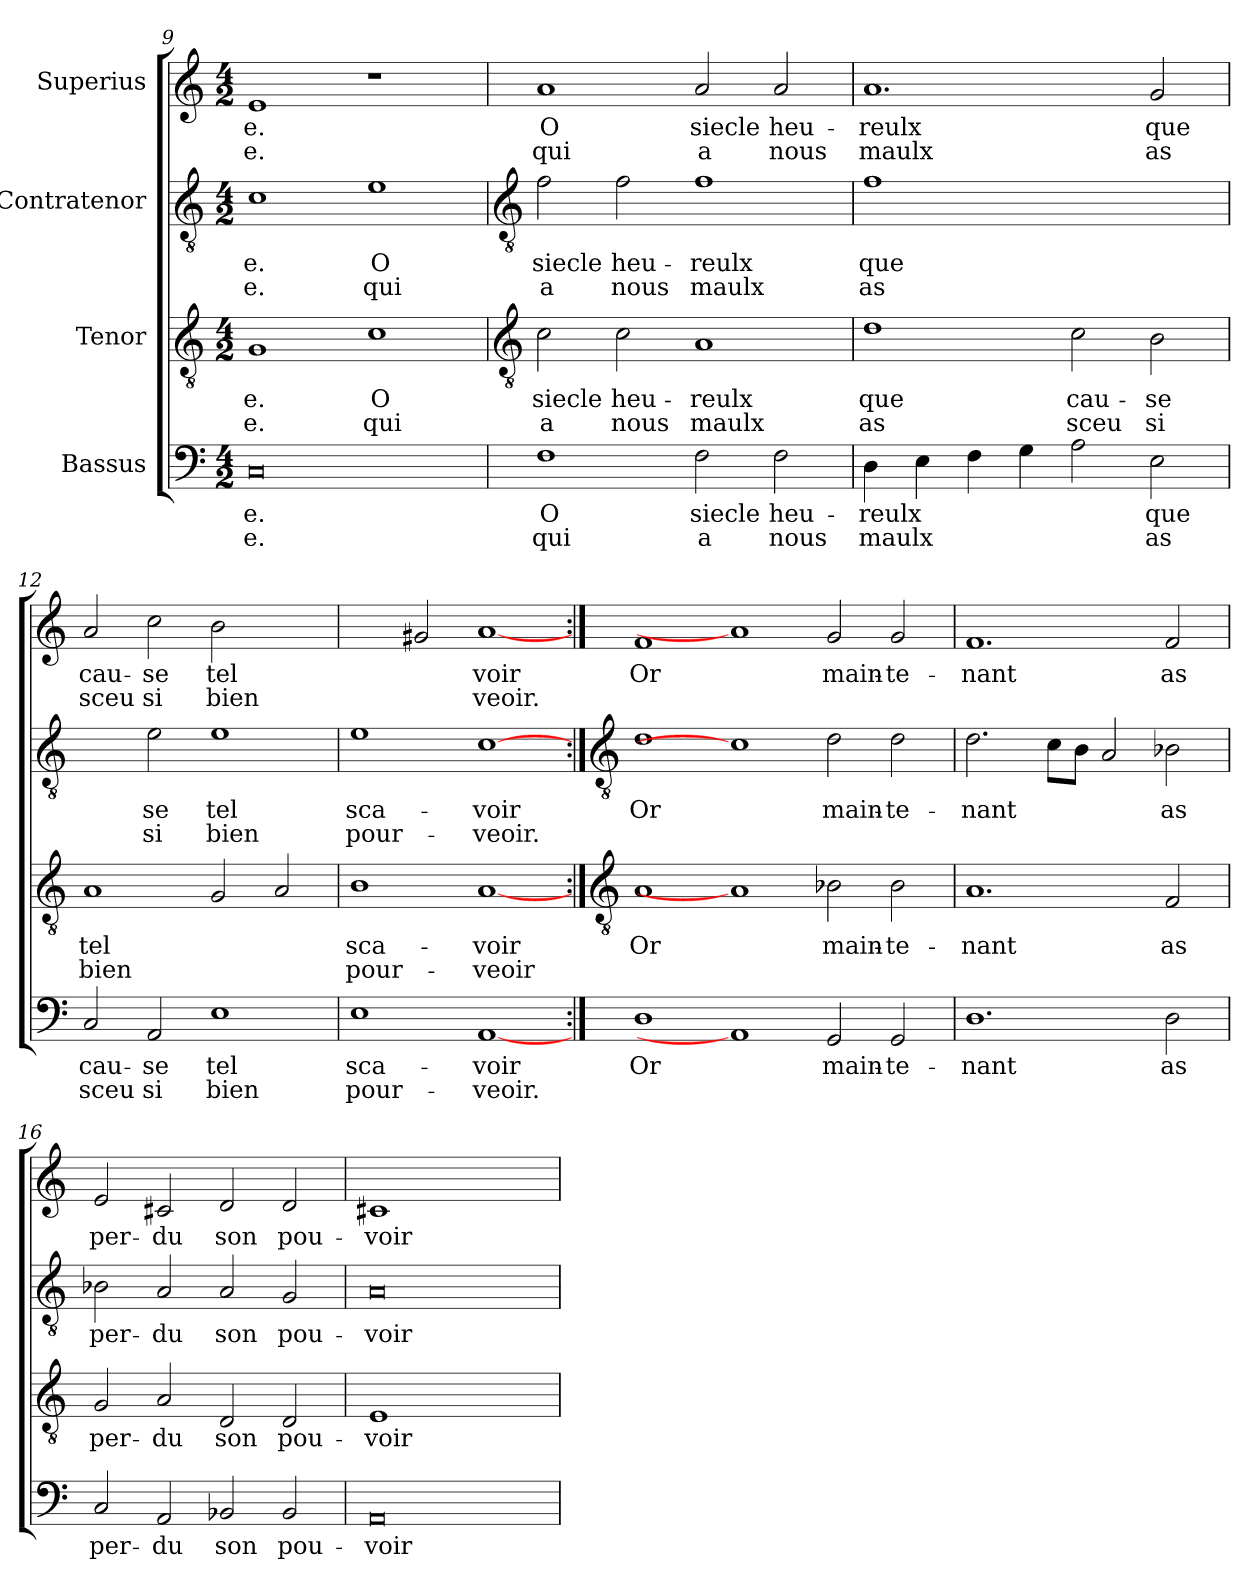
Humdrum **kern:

**kern	**text	**text	**kern	**text	**text	**kern	**text	**text	**kern	**text	**text
*part4	*part4	*part4	*part3	*part3	*part3	*part2	*part2	*part2	*part1	*part1	*part1
*staff4	*staff4	*staff4	*staff3	*staff3	*staff3	*staff2	*staff2	*staff2	*staff1	*staff1	*staff1
*I"Bassus	*	*	*I"Tenor	*	*	*I"Contratenor	*	*	*I"Superius	*	*
*clefF4	*	*	*clefGv2	*	*	*clefGv2	*	*	*clefG2	*	*
*k[]	*	*	*k[]	*	*	*k[]	*	*	*k[]	*	*
*C:	*	*	*C:	*	*	*C:	*	*	*C:	*	*
*M4/2	*	*	*M4/2	*	*	*M4/2	*	*	*M4/2	*	*
=9	=9	=9	=9	=9	=9	=9	=9	=9	=9	=9	=9
!	!LO:LY:b	!LO:LY:b	!	!LO:LY:b	!LO:LY:b	!	!LO:LY:b	!LO:LY:b	!	!LO:LY:b	!LO:LY:b
*	*	*	*^	*	*	*^	*	*	*^	*	*
0C	-e.	e.	1G	1G\yy	e.	e.	1c	1G\yy	e.	e.	1e	1g\yy	-e.	e.
!	!	!	!	!	!LO:LY:b	!LO:LY:b	!	!	!LO:LY:b	!LO:LY:b	!	!	!	!
.	.	.	1c	1ryy	-O	qui	1e	1ryy	-O	qui	1r	1ryy	.	.
*	*	*	*v	*v	*	*	*	*	*	*	*v	*v	*	*
*	*	*	*	*	*	*v	*v	*	*	*	*	*
!!LO:LB:g=z
=10	=10	=10	=10	=10	=10	=10	=10	=10	=10	=10	=10
*	*	*	*clefGv2	*	*	*clefGv2	*	*	*	*	*
*	*	*	*^	*	*	*^	*	*	*^	*	*
!	!LO:LY:b	!LO:LY:b	!	!	!LO:LY:b	!LO:LY:b	!	!	!LO:LY:b	!LO:LY:b	!	!	!LO:LY:b	!LO:LY:b
*	*	*	*v	*v	*	*	*	*	*	*	*v	*v	*	*
*	*	*	*	*	*	*v	*v	*	*	*	*	*
1F	O	qui	2c	siecle	a	2f	siecle	a	1a	O	qui
!	!	!	!	!LO:LY:b	!LO:LY:b	!	!LO:LY:b	!LO:LY:b	!	!	!
.	.	.	2c	heu-	-nous	2f	heu-	-nous	.	.	.
!	!LO:LY:b	!LO:LY:b	!	!LO:LY:b	!LO:LY:b	!	!LO:LY:b	!LO:LY:b	!	!LO:LY:b	!LO:LY:b
2F	siecle	a	1A	reulx	maulx	1f	reulx	maulx	2a	siecle	a
!	!LO:LY:b	!LO:LY:b	!	!	!	!	!	!	!	!LO:LY:b	!LO:LY:b
2F	heu-	-nous	.	.	.	.	.	.	2a	heu-	-nous
=11	=11	=11	=11	=11	=11	=11	=11	=11	=11	=11	=11
!	!LO:LY:b	!LO:LY:b	!	!LO:LY:b	!LO:LY:b	!	!LO:LY:b	!LO:LY:b	!	!LO:LY:b	!LO:LY:b
4D	reulx	maulx	1d	que	as	1f	que	as	1.a	reulx	maulx
4E	.	.	.	.	.	.	.	.	.	.	.
4F	.	.	.	.	.	.	.	.	.	.	.
4G	.	.	.	.	.	.	.	.	.	.	.
!	!	!	!	!LO:LY:b	!LO:LY:b	!	!LO:LY:b	!LO:LY:b	!	!	!
2A	.	.	2c	cau-	-sceu	[1eyy	cau-	-sceu	.	.	.
!	!LO:LY:b	!LO:LY:b	!	!LO:LY:b	!LO:LY:b	!	!	!	!	!LO:LY:b	!LO:LY:b
2E	que	as	2B	se	si	.	.	.	2g	que	as
=12	=12	=12	=12	=12	=12	=12	=12	=12	=12	=12	=12
!	!LO:LY:b	!LO:LY:b	!	!LO:LY:b	!LO:LY:b	!	!	!	!	!LO:LY:b	!LO:LY:b
2C	cau-	-sceu	1A	tel	bien	2eyy]	.	.	2a	cau-	-sceu
!	!LO:LY:b	!LO:LY:b	!	!	!	!	!LO:LY:b	!LO:LY:b	!	!LO:LY:b	!LO:LY:b
2AA	se	si	.	.	.	2e	se	si	2cc	se	si
!	!LO:LY:b	!LO:LY:b	!	!	!	!	!LO:LY:b	!LO:LY:b	!	!LO:LY:b	!LO:LY:b
1E	tel	bien	2G	.	.	1e	tel	bien	2b	tel	bien
!	!	!	!	!	!	!	!	!	!	!LO:LY:b	!LO:LY:b
.	.	.	2A	.	.	.	.	.	[2ayy	sca	pour
=13	=13	=13	=13	=13	=13	=13	=13	=13	=13	=13	=13
!	!LO:LY:b	!LO:LY:b	!	!LO:LY:b	!LO:LY:b	!	!LO:LY:b	!LO:LY:b	!	!	!
1E	sca-	-pour-	1B	sca-	-pour-	1e	sca-	-pour-	2ayy]	.	.
.	.	.	.	.	.	.	.	.	2g#	.	.
!	!LO:LY:b	!LO:LY:b	!	!LO:LY:b	!LO:LY:b	!	!LO:LY:b	!LO:LY:b	!	!LO:LY:b	!LO:LY:b
[1AA	-voir	veoir.	[1A	-voir	veoir	[1c	-voir	veoir.	[1a	voir	veoir.
!!LO:LB:g=z
=14:|!	=14:|!	=14:|!	=14:|!	=14:|!	=14:|!	=14:|!	=14:|!	=14:|!	=14:|!	=14:|!	=14:|!
*	*	*	*clefGv2	*	*	*clefGv2	*	*	*	*	*
!	!LO:LY:b	!	!	!LO:LY:b	!	!	!LO:LY:b	!	!	!LO:LY:b	!
1D	Or	.	1A	Or	.	1d	Or	.	1f	Or	.
1AA]	.	.	1A]	.	.	1c]	.	.	1a]	.	.
!	!LO:LY:b	!	!	!LO:LY:b	!	!	!LO:LY:b	!	!	!LO:LY:b	!
2GG	main-	.	2B-	main-	.	2d	main-	.	2g	main-	.
!	!LO:LY:b	!	!	!LO:LY:b	!	!	!LO:LY:b	!	!	!LO:LY:b	!
2GG	-te-	.	2B-	-te-	.	2d	-te-	.	2g	-te-	.
=15	=15	=15	=15	=15	=15	=15	=15	=15	=15	=15	=15
!	!LO:LY:b	!	!	!LO:LY:b	!	!	!LO:LY:b	!	!	!LO:LY:b	!
1.D	-nant	.	1.A	-nant	.	2.d	-nant	.	1.f	-nant	.
.	.	.	.	.	.	8cL	.	.	.	.	.
.	.	.	.	.	.	8BJ	.	.	.	.	.
.	.	.	.	.	.	2A	.	.	.	.	.
!	!LO:LY:b	!	!	!LO:LY:b	!	!	!LO:LY:b	!	!	!LO:LY:b	!
2D	as	.	2F	as	.	2B-	as	.	2f	as	.
=16	=16	=16	=16	=16	=16	=16	=16	=16	=16	=16	=16
!	!LO:LY:b	!	!	!LO:LY:b	!	!	!LO:LY:b	!	!	!LO:LY:b	!
2C	per-	.	2G	per-	.	2B-	per-	.	2e	per-	.
!	!LO:LY:b	!	!	!LO:LY:b	!	!	!LO:LY:b	!	!	!LO:LY:b	!
2AA	-du	.	2A	-du	.	2A	-du	.	2c#	-du	.
!	!LO:LY:b	!	!	!LO:LY:b	!	!	!LO:LY:b	!	!	!LO:LY:b	!
2BB-	son	.	2D	son	.	2A	son	.	2d	son	.
!	!LO:LY:b	!	!	!LO:LY:b	!	!	!LO:LY:b	!	!	!LO:LY:b	!
2BB-	pou-	.	2D	pou-	.	2G	pou-	.	2d	pou-	.
=17	=17	=17	=17	=17	=17	=17	=17	=17	=17	=17	=17
!	!LO:LY:b	!	!	!LO:LY:b	!	!	!LO:LY:b	!	!	!LO:LY:b	!
0AA	-voir	.	1E	-voir	.	0A	-voir	.	1c#	-voir	.
!	!	!	!	!LO:LY:b	!	!	!	!	!	!LO:LY:b	!
.	.	.	[1cyy	Rom-	.	.	.	.	[1eyy	Rom-	.
=	=	=	=	=	=	=	=	=	=	=	=
*-	*-	*-	*-	*-	*-	*-	*-	*-	*-	*-	*-
